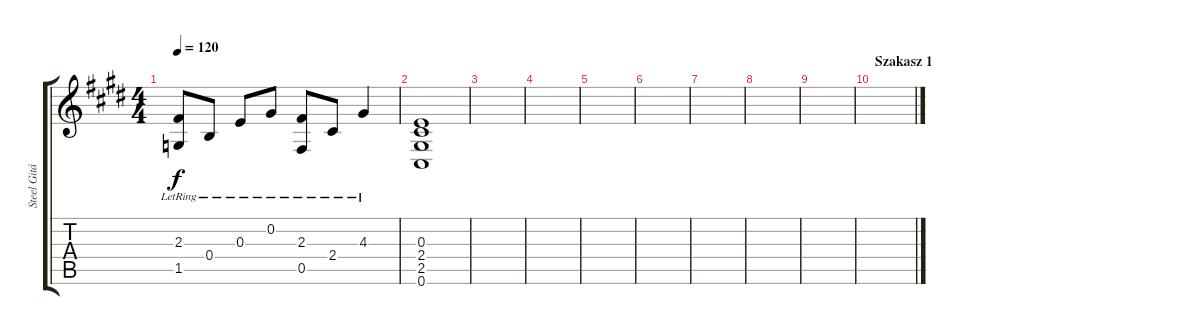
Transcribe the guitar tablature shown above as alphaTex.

\track ("Steel Gitár Iker" "Steel Gitá") {instrument acousticguitarnylon}
\staff {score tabs}
\tuning (Db4 Ab3 E3 B2 Gb2 Db2) {hide}
\ts (4 4)
\tempo 120
\clef g2
\ks c#minor
(2.3{lr} 1.5{lr}).8{dy f} 0.4{lr}.8 0.3{lr}.8 0.2{lr}.8 (2.3{lr} 0.5{lr}).8 2.4{lr}.8 4.3{lr}.4 |
(0.3 2.4 2.5 0.6).1 |
|
|
|
|
|
|
|
\section ("" "Szakasz 1")
